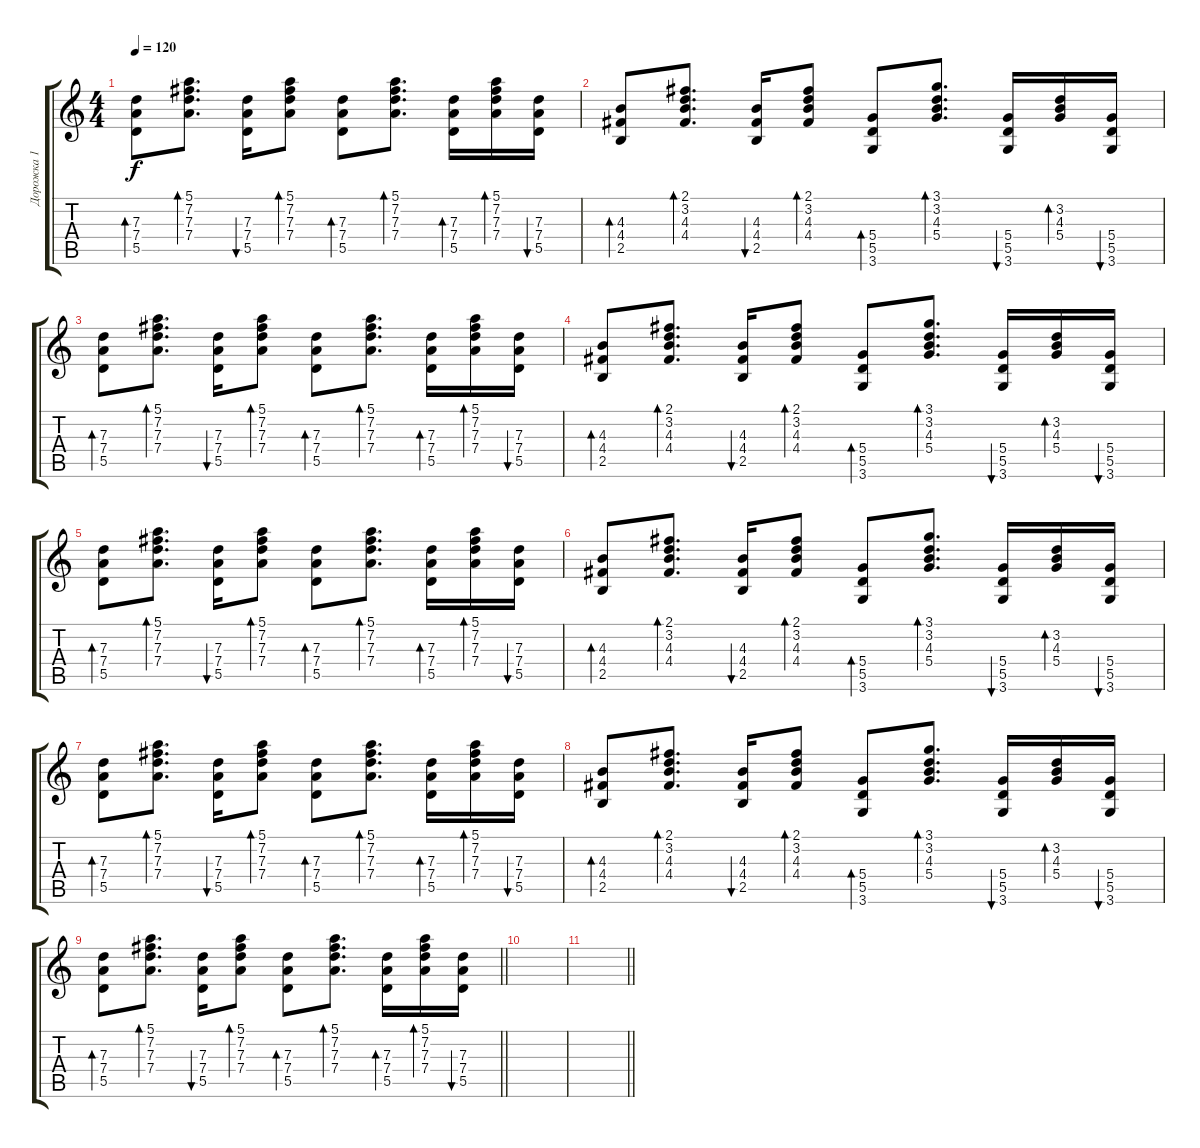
\track ("Дорожка 1" "Дорожка 1") {instrument acousticguitarsteel}
\staff {score tabs}
\tuning (E4 B3 G3 D3 A2 E2) {hide}
\ts (4 4)
\tempo 120
\clef g2
\ks c
(7.3 7.4 5.5).8{bd 60 dy f} (5.1 7.2 7.3 7.4).8{d bd 60} (7.3 7.4 5.5).16{bu 60} (5.1 7.2 7.3 7.4).8{bd 60} (7.3 7.4 5.5).8{bd 60} (5.1 7.2 7.3 7.4).8{d bd 60} (7.3 7.4 5.5).16{bd 60} (5.1 7.2 7.3 7.4).16{bd 60} (7.3 7.4 5.5).16{bu 60} |
(4.3 4.4 2.5).8{bd 60} (2.1 3.2 4.3 4.4).8{d bd 60} (4.3 4.4 2.5).16{bu 60} (2.1 3.2 4.3 4.4).8{bd 60} (5.4 5.5 3.6).8{bd 60} (3.1 3.2 4.3 5.4).8{d bd 60} (5.4 5.5 3.6).16{bu 60} (3.2 4.3 5.4).16{bd 60} (5.4 5.5 3.6).16{bu 60} |
(7.3 7.4 5.5).8{bd 60} (5.1 7.2 7.3 7.4).8{d bd 60} (7.3 7.4 5.5).16{bu 60} (5.1 7.2 7.3 7.4).8{bd 60} (7.3 7.4 5.5).8{bd 60} (5.1 7.2 7.3 7.4).8{d bd 60} (7.3 7.4 5.5).16{bd 60} (5.1 7.2 7.3 7.4).16{bd 60} (7.3 7.4 5.5).16{bu 60} |
(4.3 4.4 2.5).8{bd 60} (2.1 3.2 4.3 4.4).8{d bd 60} (4.3 4.4 2.5).16{bu 60} (2.1 3.2 4.3 4.4).8{bd 60} (5.4 5.5 3.6).8{bd 60} (3.1 3.2 4.3 5.4).8{d bd 60} (5.4 5.5 3.6).16{bu 60} (3.2 4.3 5.4).16{bd 60} (5.4 5.5 3.6).16{bu 60} |
(7.3 7.4 5.5).8{bd 60} (5.1 7.2 7.3 7.4).8{d bd 60} (7.3 7.4 5.5).16{bu 60} (5.1 7.2 7.3 7.4).8{bd 60} (7.3 7.4 5.5).8{bd 60} (5.1 7.2 7.3 7.4).8{d bd 60} (7.3 7.4 5.5).16{bd 60} (5.1 7.2 7.3 7.4).16{bd 60} (7.3 7.4 5.5).16{bu 60} |
(4.3 4.4 2.5).8{bd 60} (2.1 3.2 4.3 4.4).8{d bd 60} (4.3 4.4 2.5).16{bu 60} (2.1 3.2 4.3 4.4).8{bd 60} (5.4 5.5 3.6).8{bd 60} (3.1 3.2 4.3 5.4).8{d bd 60} (5.4 5.5 3.6).16{bu 60} (3.2 4.3 5.4).16{bd 60} (5.4 5.5 3.6).16{bu 60} |
(7.3 7.4 5.5).8{bd 60} (5.1 7.2 7.3 7.4).8{d bd 60} (7.3 7.4 5.5).16{bu 60} (5.1 7.2 7.3 7.4).8{bd 60} (7.3 7.4 5.5).8{bd 60} (5.1 7.2 7.3 7.4).8{d bd 60} (7.3 7.4 5.5).16{bd 60} (5.1 7.2 7.3 7.4).16{bd 60} (7.3 7.4 5.5).16{bu 60} |
(4.3 4.4 2.5).8{bd 60} (2.1 3.2 4.3 4.4).8{d bd 60} (4.3 4.4 2.5).16{bu 60} (2.1 3.2 4.3 4.4).8{bd 60} (5.4 5.5 3.6).8{bd 60} (3.1 3.2 4.3 5.4).8{d bd 60} (5.4 5.5 3.6).16{bu 60} (3.2 4.3 5.4).16{bd 60} (5.4 5.5 3.6).16{bu 60} |
\barLineRight lightlight
(7.3 7.4 5.5).8{bd 60} (5.1 7.2 7.3 7.4).8{d bd 60} (7.3 7.4 5.5).16{bu 60} (5.1 7.2 7.3 7.4).8{bd 60} (7.3 7.4 5.5).8{bd 60} (5.1 7.2 7.3 7.4).8{d bd 60} (7.3 7.4 5.5).16{bd 60} (5.1 7.2 7.3 7.4).16{bd 60} (7.3 7.4 5.5).16{bu 60} |
|
\barLineRight lightlight
